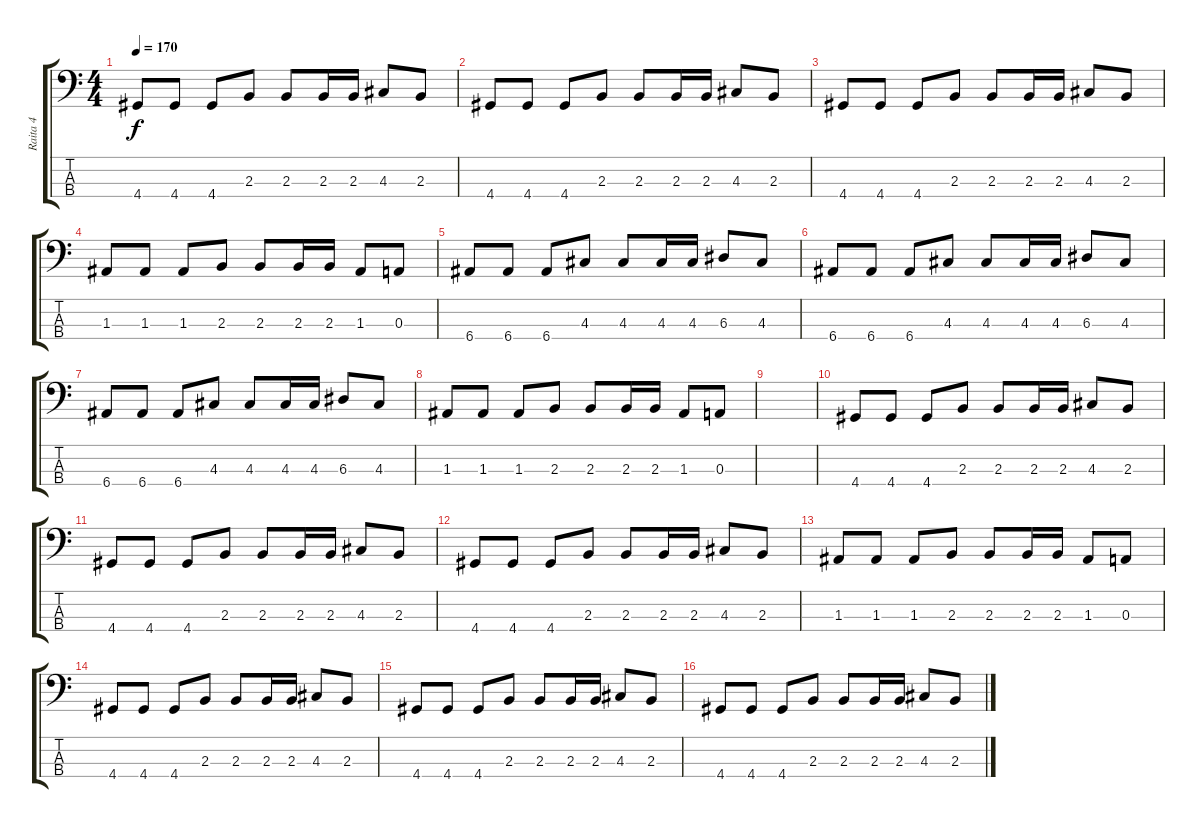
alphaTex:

\track ("Raita 4" "Raita 4") {instrument electricbasspick}
\staff {score tabs}
\tuning (G2 D2 A1 E1) {hide}
\ts (4 4)
\tempo 170
\clef f4
\ks c
4.4.8{dy f} 4.4.8 4.4.8 2.3.8 2.3.8 2.3.16 2.3.16 4.3.8 2.3.8 |
4.4.8 4.4.8 4.4.8 2.3.8 2.3.8 2.3.16 2.3.16 4.3.8 2.3.8 |
4.4.8 4.4.8 4.4.8 2.3.8 2.3.8 2.3.16 2.3.16 4.3.8 2.3.8 |
1.3.8 1.3.8 1.3.8 2.3.8 2.3.8 2.3.16 2.3.16 1.3.8 0.3.8 |
6.4.8 6.4.8 6.4.8 4.3.8 4.3.8 4.3.16 4.3.16 6.3.8 4.3.8 |
6.4.8 6.4.8 6.4.8 4.3.8 4.3.8 4.3.16 4.3.16 6.3.8 4.3.8 |
6.4.8 6.4.8 6.4.8 4.3.8 4.3.8 4.3.16 4.3.16 6.3.8 4.3.8 |
1.3.8 1.3.8 1.3.8 2.3.8 2.3.8 2.3.16 2.3.16 1.3.8 0.3.8 |
|
4.4.8 4.4.8 4.4.8 2.3.8 2.3.8 2.3.16 2.3.16 4.3.8 2.3.8 |
4.4.8 4.4.8 4.4.8 2.3.8 2.3.8 2.3.16 2.3.16 4.3.8 2.3.8 |
4.4.8 4.4.8 4.4.8 2.3.8 2.3.8 2.3.16 2.3.16 4.3.8 2.3.8 |
1.3.8 1.3.8 1.3.8 2.3.8 2.3.8 2.3.16 2.3.16 1.3.8 0.3.8 |
4.4.8 4.4.8 4.4.8 2.3.8 2.3.8 2.3.16 2.3.16 4.3.8 2.3.8 |
4.4.8 4.4.8 4.4.8 2.3.8 2.3.8 2.3.16 2.3.16 4.3.8 2.3.8 |
4.4.8 4.4.8 4.4.8 2.3.8 2.3.8 2.3.16 2.3.16 4.3.8 2.3.8
